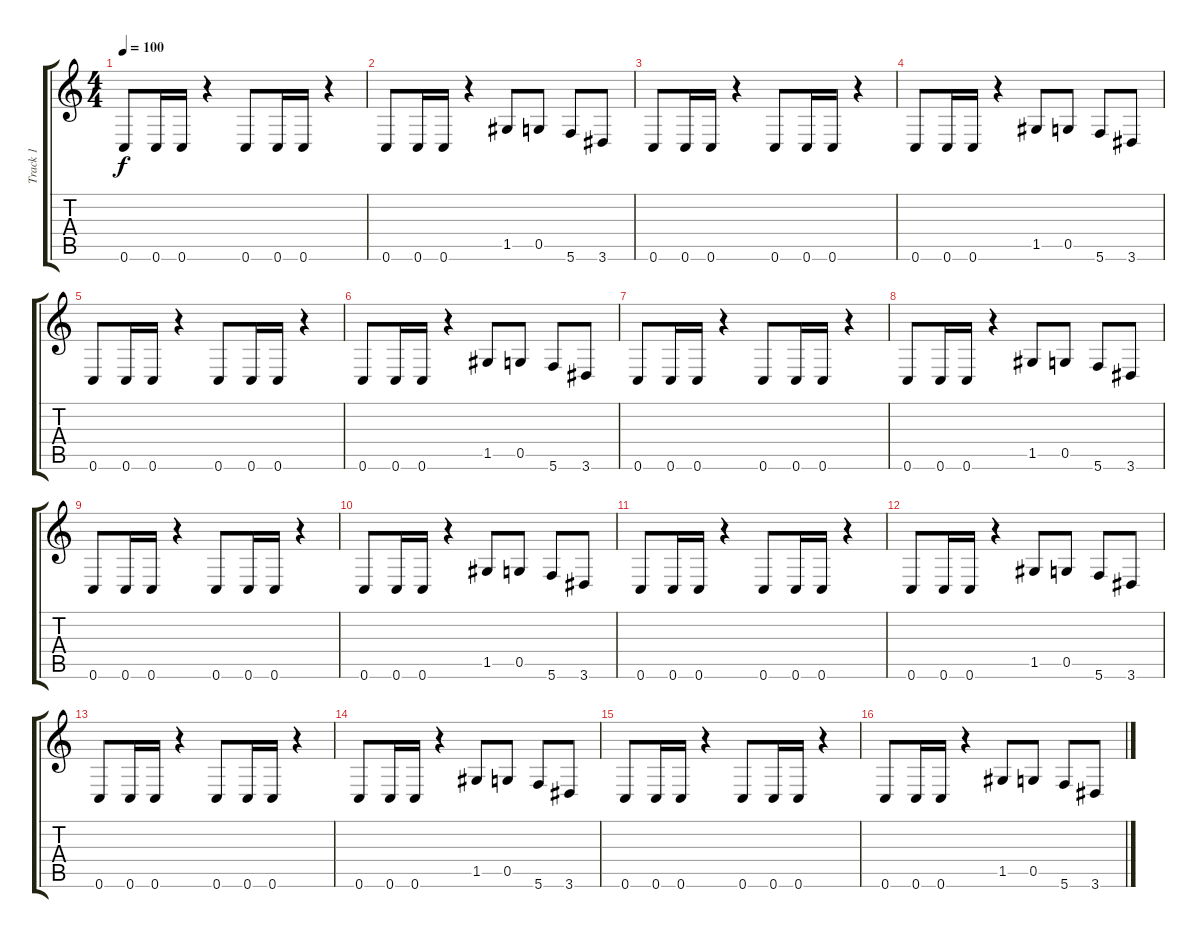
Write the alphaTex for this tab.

\track ("Track 1" "Track 1") {instrument synthbass1}
\staff {score tabs}
\tuning (D4 A3 F3 C3 G2 C2) {hide}
\ts (4 4)
\tempo 100
\clef g2
\ks c
0.6.8{dy f} 0.6.16 0.6.16 r.4 0.6.8 0.6.16 0.6.16 r.4 |
0.6.8 0.6.16 0.6.16 r.4 1.5.8 0.5.8 5.6.8 3.6.8 |
0.6.8 0.6.16 0.6.16 r.4 0.6.8 0.6.16 0.6.16 r.4 |
0.6.8 0.6.16 0.6.16 r.4 1.5.8 0.5.8 5.6.8 3.6.8 |
0.6.8 0.6.16 0.6.16 r.4 0.6.8 0.6.16 0.6.16 r.4 |
0.6.8 0.6.16 0.6.16 r.4 1.5.8 0.5.8 5.6.8 3.6.8 |
0.6.8 0.6.16 0.6.16 r.4 0.6.8 0.6.16 0.6.16 r.4 |
0.6.8 0.6.16 0.6.16 r.4 1.5.8 0.5.8 5.6.8 3.6.8 |
0.6.8 0.6.16 0.6.16 r.4 0.6.8 0.6.16 0.6.16 r.4 |
0.6.8 0.6.16 0.6.16 r.4 1.5.8 0.5.8 5.6.8 3.6.8 |
0.6.8 0.6.16 0.6.16 r.4 0.6.8 0.6.16 0.6.16 r.4 |
0.6.8 0.6.16 0.6.16 r.4 1.5.8 0.5.8 5.6.8 3.6.8 |
0.6.8 0.6.16 0.6.16 r.4 0.6.8 0.6.16 0.6.16 r.4 |
0.6.8 0.6.16 0.6.16 r.4 1.5.8 0.5.8 5.6.8 3.6.8 |
0.6.8 0.6.16 0.6.16 r.4 0.6.8 0.6.16 0.6.16 r.4 |
0.6.8 0.6.16 0.6.16 r.4 1.5.8 0.5.8 5.6.8 3.6.8
